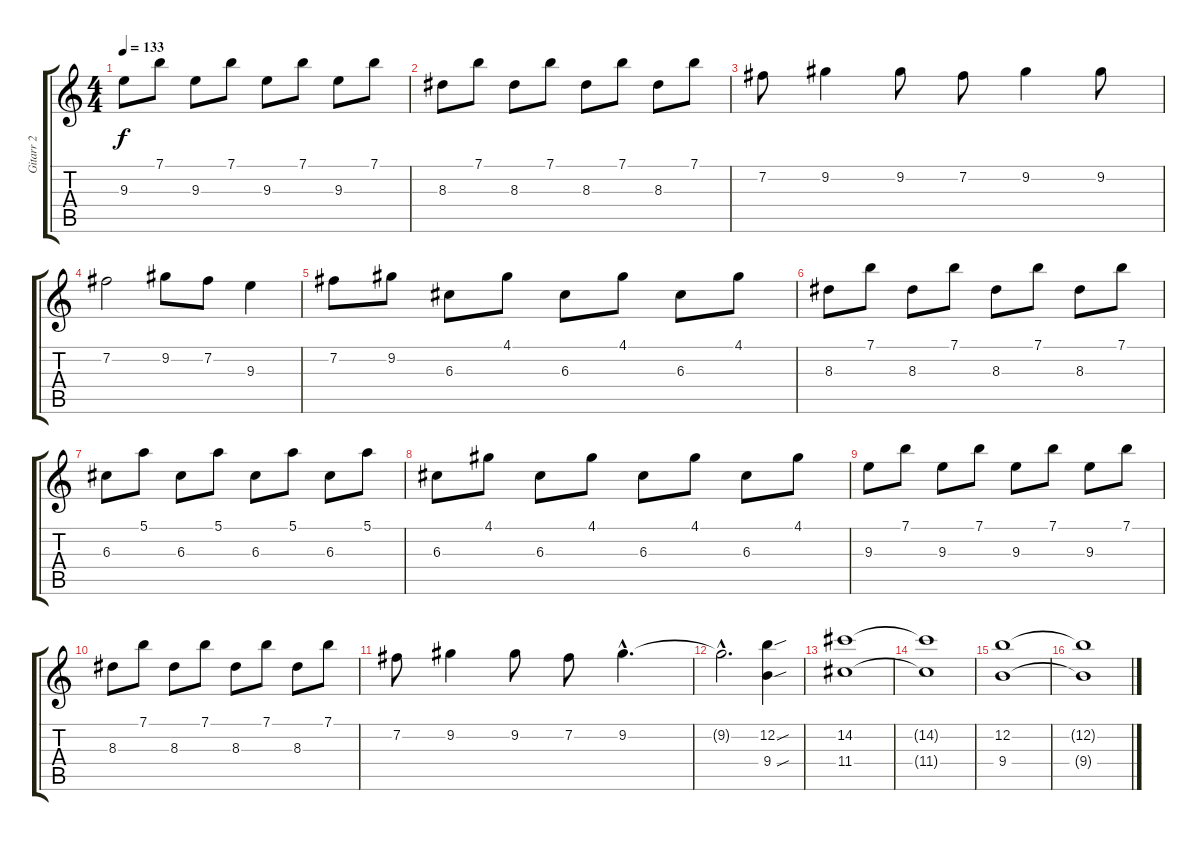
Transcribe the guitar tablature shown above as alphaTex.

\track ("Gitarr 2" "Gitarr 2") {instrument distortionguitar}
\staff {score tabs}
\tuning (E4 B3 G3 D3 A2 E2) {hide}
\ts (4 4)
\tempo 133
\clef g2
\ks c
9.3.8{dy f} 7.1.8 9.3.8 7.1.8 9.3.8 7.1.8 9.3.8 7.1.8 |
8.3.8 7.1.8 8.3.8 7.1.8 8.3.8 7.1.8 8.3.8 7.1.8 |
7.2.8{volume 14 instrument distortionguitar} 9.2.4 9.2.8 7.2.8 9.2.4 9.2.8 |
7.2.2 9.2.8 7.2.8 9.3.4 |
7.2.8{volume 11 instrument electricguitarjazz} 9.2.8 6.3.8 4.1.8 6.3.8 4.1.8 6.3.8 4.1.8 |
8.3.8 7.1.8 8.3.8 7.1.8 8.3.8 7.1.8 8.3.8 7.1.8 |
6.3.8 5.1.8 6.3.8 5.1.8 6.3.8 5.1.8 6.3.8 5.1.8 |
6.3.8 4.1.8 6.3.8 4.1.8 6.3.8 4.1.8 6.3.8 4.1.8 |
9.3.8 7.1.8 9.3.8 7.1.8 9.3.8 7.1.8 9.3.8 7.1.8 |
8.3.8 7.1.8 8.3.8 7.1.8 8.3.8 7.1.8 8.3.8 7.1.8 |
7.2.8{volume 14 instrument distortionguitar} 9.2.4 9.2.8 7.2.8 9.2{hac}.4{d} |
9.2{hac t}.2{d} (12.2{sou} 9.4{sou}).4 |
(14.2 11.4).1 |
(14.2{t} 11.4{t}).1 |
(12.2 9.4).1 |
(12.2{t} 9.4{t}).1
